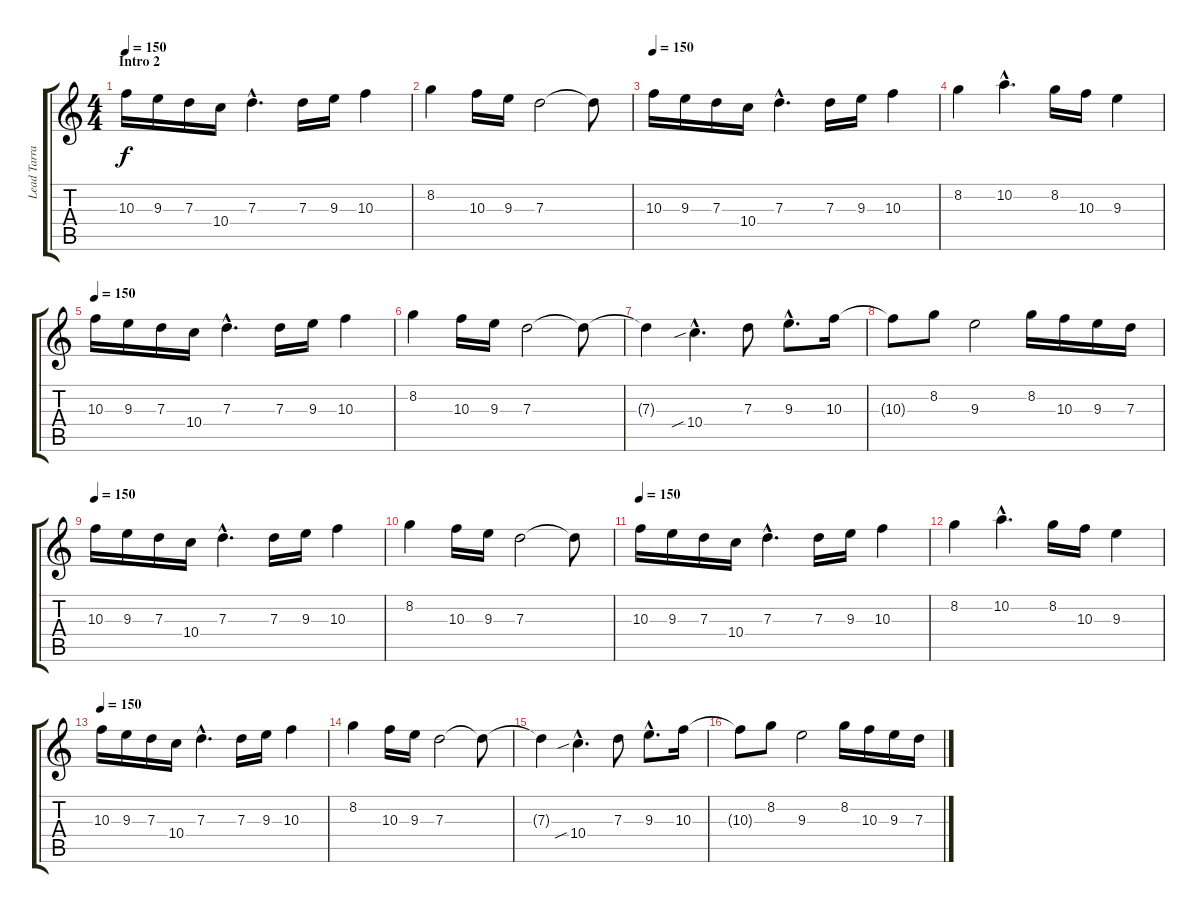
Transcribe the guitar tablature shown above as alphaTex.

\track ("Lead Tarra" "Lead Tarra") {instrument distortionguitar}
\staff {score tabs}
\tuning (E4 B3 G3 D3 A2 E2) {hide}
\ts (4 4)
\section ("" "Intro 2")
\tempo 150
\clef g2
\ks c
10.3.16{dy f} 9.3.16 7.3.16 10.4.16 7.3{hac}.4{d} 7.3.16 9.3.16 10.3.4 |
8.2.4 10.3.16 9.3.16 7.3.2 7.3{t}.8 |
\tempo 150
10.3.16 9.3.16 7.3.16 10.4.16 7.3{hac}.4{d} 7.3.16 9.3.16 10.3.4 |
8.2.4 10.2{hac}.4{d} 8.2.16 10.3.16 9.3.4 |
\tempo 150
10.3.16 9.3.16 7.3.16 10.4.16 7.3{hac}.4{d} 7.3.16 9.3.16 10.3.4 |
8.2.4 10.3.16 9.3.16 7.3.2 7.3{t}.8 |
7.3{t}.4 10.4{sib hac}.4{d} 7.3.8 9.3{hac}.8{d} 10.3.16 |
10.3{t}.8 8.2.8 9.3.2 8.2.16 10.3.16 9.3.16 7.3.16 |
\tempo 150
10.3.16 9.3.16 7.3.16 10.4.16 7.3{hac}.4{d} 7.3.16 9.3.16 10.3.4 |
8.2.4 10.3.16 9.3.16 7.3.2 7.3{t}.8 |
\tempo 150
10.3.16 9.3.16 7.3.16 10.4.16 7.3{hac}.4{d} 7.3.16 9.3.16 10.3.4 |
8.2.4 10.2{hac}.4{d} 8.2.16 10.3.16 9.3.4 |
\tempo 150
10.3.16 9.3.16 7.3.16 10.4.16 7.3{hac}.4{d} 7.3.16 9.3.16 10.3.4 |
8.2.4 10.3.16 9.3.16 7.3.2 7.3{t}.8 |
7.3{t}.4 10.4{sib hac}.4{d} 7.3.8 9.3{hac}.8{d} 10.3.16 |
10.3{t}.8 8.2.8 9.3.2 8.2.16 10.3.16 9.3.16 7.3.16
